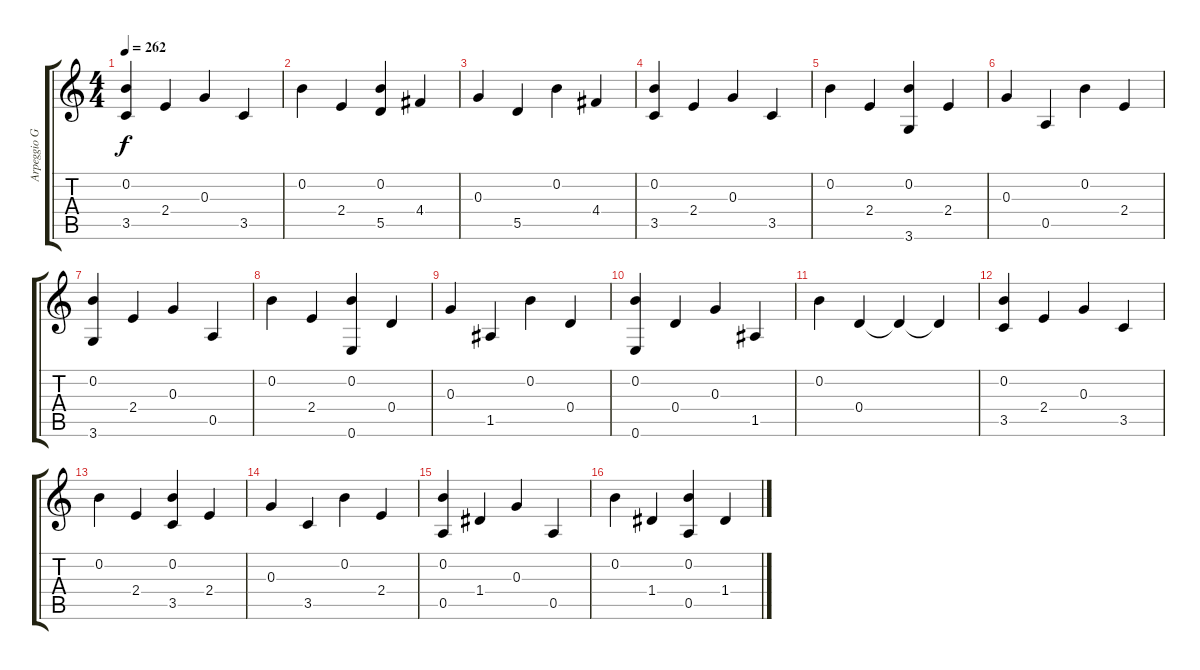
\track ("Arpeggio Guitar" "Arpeggio G") {instrument acousticguitarsteel}
\staff {score tabs}
\tuning (E4 B3 G3 D3 A2 E2) {hide}
\ts (4 4)
\tempo 262
\clef g2
\ks c
(0.2 3.5).4{dy f} 2.4.4 0.3.4 3.5.4 |
0.2.4 2.4.4 (0.2 5.5).4 4.4.4 |
0.3.4 5.5.4 0.2.4 4.4.4 |
(0.2 3.5).4 2.4.4 0.3.4 3.5.4 |
0.2.4 2.4.4 (0.2 3.6).4 2.4.4 |
0.3.4 0.5.4 0.2.4 2.4.4 |
(0.2 3.6).4 2.4.4 0.3.4 0.5.4 |
0.2.4 2.4.4 (0.2 0.6).4 0.4.4 |
0.3.4 1.5.4 0.2.4 0.4.4 |
(0.2 0.6).4 0.4.4 0.3.4 1.5.4 |
0.2.4 0.4.4 0.4{t}.4 0.4{t}.4 |
(0.2 3.5).4 2.4.4 0.3.4 3.5.4 |
0.2.4 2.4.4 (0.2 3.5).4 2.4.4 |
0.3.4 3.5.4 0.2.4 2.4.4 |
(0.2 0.5).4 1.4.4 0.3.4 0.5.4 |
0.2.4 1.4.4 (0.2 0.5).4 1.4.4
